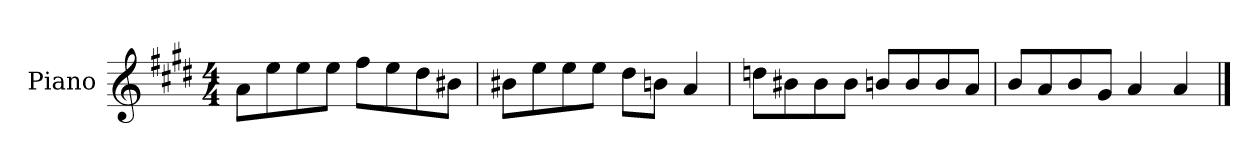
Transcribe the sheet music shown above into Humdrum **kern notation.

**kern
*part1
*staff1
*I"Piano
*I'P-no
*clefG2
*k[f#c#g#d#]
*M4/4
*MM90
=1
8a\L
8ee\
8ee\
8ee\J
8ff#\L
8ee\
8dd#\
8b#X\J
=2
8b#X\L
8ee\
8ee\
8ee\J
8dd#\L
8bn\J
4a/
=3
8ddn\L
8b#X\
8b#\
8b#\J
8bn/L
8b/
8b/
8a/J
=4
8b/L
8a/
8b/
8g#/J
4a/
4a/
==
*-
